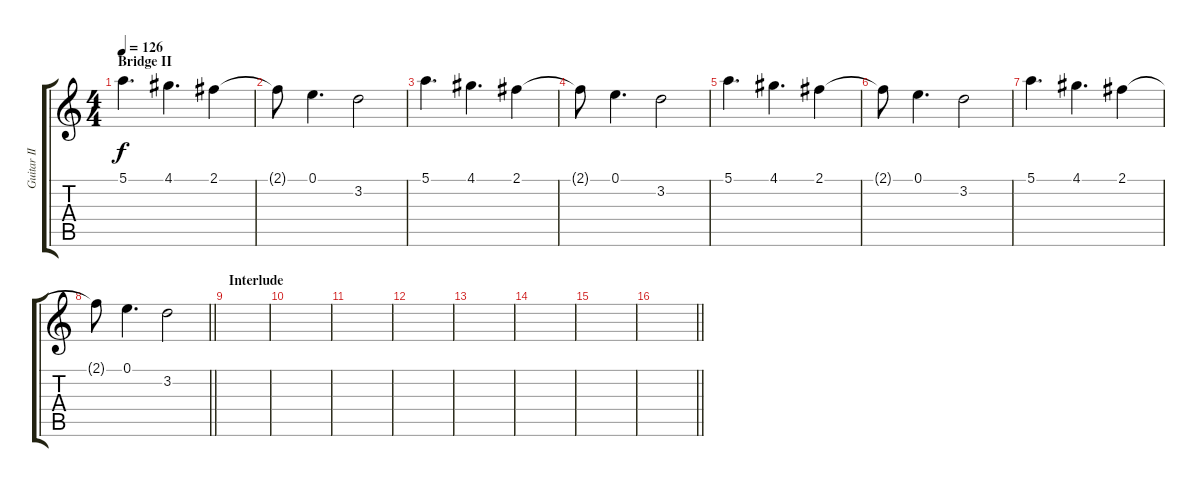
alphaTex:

\track ("Guitar II" "Guitar II") {instrument electricguitarclean}
\staff {score tabs}
\tuning (E4 B3 G3 D3 A2 E2) {hide}
\ts (4 4)
\section ("" "Bridge II")
\tempo 126
\clef g2
\ks c
5.1.4{d dy f} 4.1.4{d} 2.1.4 |
2.1{t}.8 0.1.4{d} 3.2.2 |
5.1.4{d} 4.1.4{d} 2.1.4 |
2.1{t}.8 0.1.4{d} 3.2.2 |
5.1.4{d} 4.1.4{d} 2.1.4 |
2.1{t}.8 0.1.4{d} 3.2.2 |
5.1.4{d} 4.1.4{d} 2.1.4 |
\barLineRight lightlight
2.1{t}.8 0.1.4{d} 3.2.2 |
\section ("" "Interlude")
|
|
|
|
|
|
|
\barLineRight lightlight
